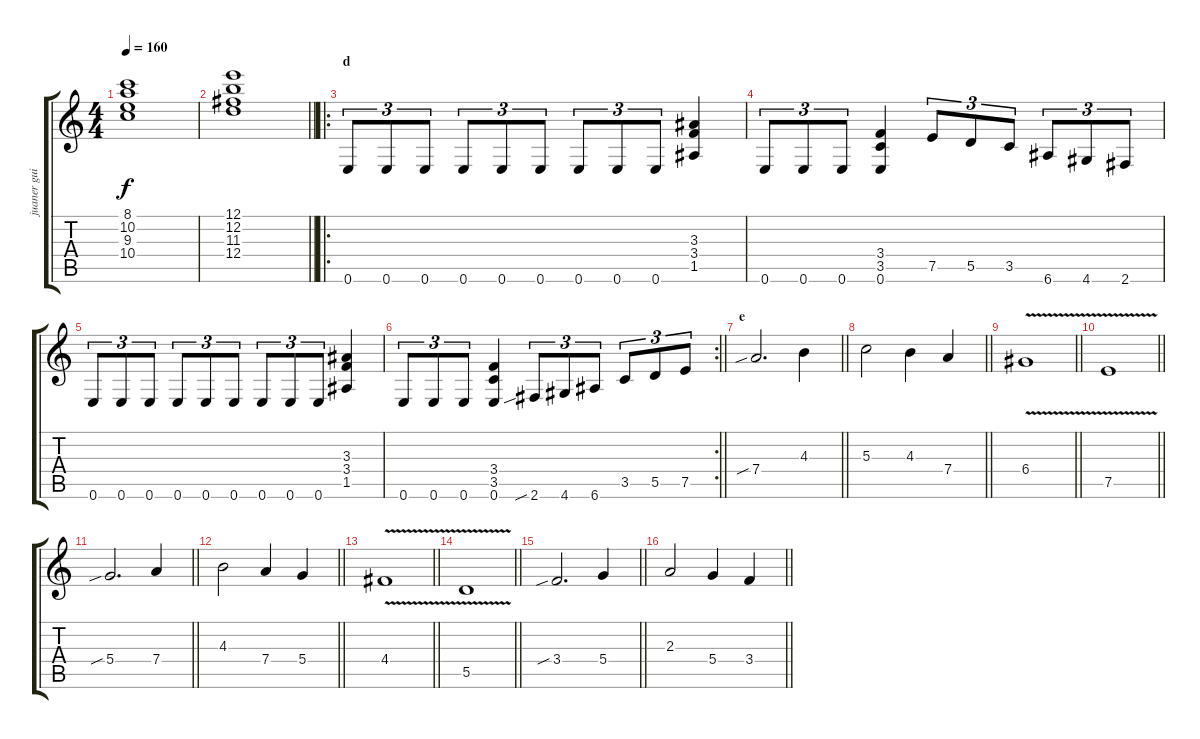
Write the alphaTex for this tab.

\track ("juaner guitar 1" "juaner gui") {instrument distortionguitar}
\staff {score tabs}
\tuning (E4 B3 G3 D3 A2 E2) {hide}
\ts (4 4)
\tempo 160
\clef g2
\ks c
(8.1 10.2 9.3 10.4).1{dy f} |
\barLineRight lightlight
(12.1 12.2 11.3 12.4).1 |
\ro
\section ("" "d")
0.6.8{tu (3 2)} 0.6.8{tu (3 2)} 0.6.8{tu (3 2)} 0.6.8{tu (3 2)} 0.6.8{tu (3 2)} 0.6.8{tu (3 2)} 0.6.8{tu (3 2)} 0.6.8{tu (3 2)} 0.6.8{tu (3 2)} (3.3 3.4 1.5).4 |
0.6.8{tu (3 2)} 0.6.8{tu (3 2)} 0.6.8{tu (3 2)} (3.4 3.5 0.6).4 7.5.8{tu (3 2)} 5.5.8{tu (3 2)} 3.5.8{tu (3 2)} 6.6.8{tu (3 2)} 4.6.8{tu (3 2)} 2.6.8{tu (3 2)} |
0.6.8{tu (3 2)} 0.6.8{tu (3 2)} 0.6.8{tu (3 2)} 0.6.8{tu (3 2)} 0.6.8{tu (3 2)} 0.6.8{tu (3 2)} 0.6.8{tu (3 2)} 0.6.8{tu (3 2)} 0.6.8{tu (3 2)} (3.3 3.4 1.5).4 |
\rc 2
\barLineRight lightlight
0.6.8{tu (3 2)} 0.6.8{tu (3 2)} 0.6.8{tu (3 2)} (3.4 3.5 0.6).4 2.6{sib}.8{tu (3 2)} 4.6.8{tu (3 2)} 6.6.8{tu (3 2)} 3.5.8{tu (3 2)} 5.5.8{tu (3 2)} 7.5.8{tu (3 2)} |
\section ("" "e")
\barLineRight lightlight
7.4{sib}.2{d} 4.3.4 |
\barLineRight lightlight
5.3.2 4.3.4 7.4.4 |
\barLineRight lightlight
6.4{v}.1 |
\barLineRight lightlight
7.5{v}.1 |
\barLineRight lightlight
5.4{sib}.2{d} 7.4.4 |
\barLineRight lightlight
4.3.2 7.4.4 5.4.4 |
\barLineRight lightlight
4.4{v}.1 |
\barLineRight lightlight
5.5{v}.1 |
\barLineRight lightlight
3.4{sib}.2{d} 5.4.4 |
\barLineRight lightlight
2.3.2 5.4.4 3.4.4
